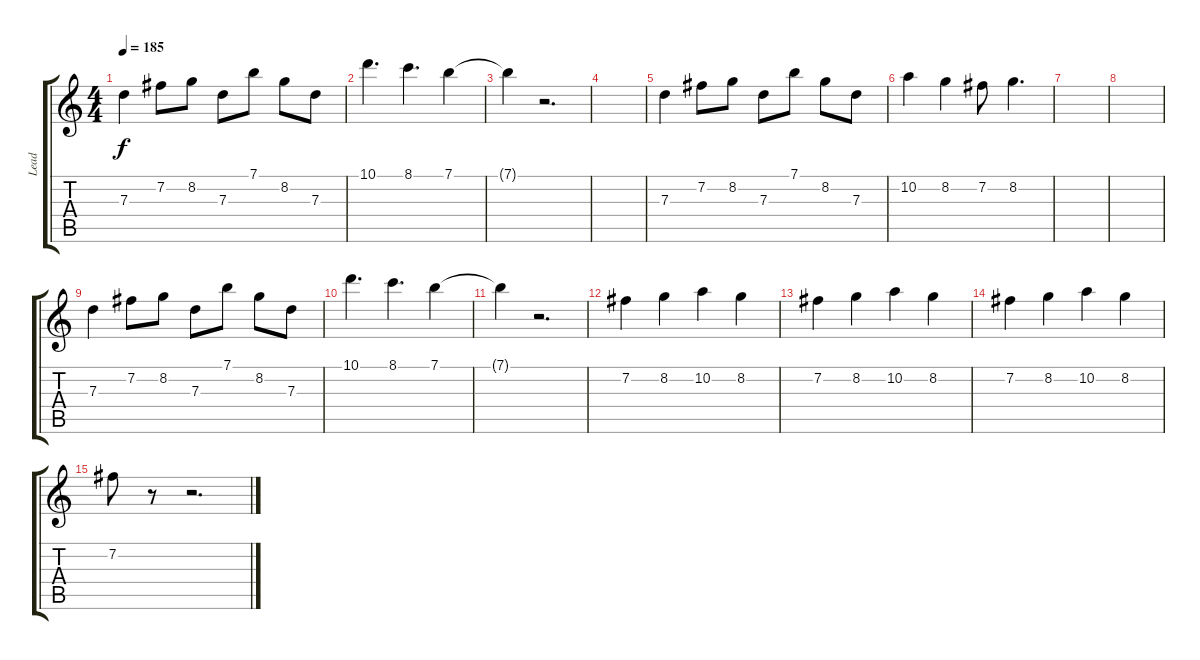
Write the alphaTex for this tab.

\track ("Lead" "Lead") {instrument distortionguitar}
\staff {score tabs}
\tuning (E4 B3 G3 D3 A2 E2) {hide}
\ts (4 4)
\tempo 185
\clef g2
\ks c
7.3.4{dy f} 7.2.8 8.2.8 7.3.8 7.1.8 8.2.8 7.3.8 |
10.1.4{d} 8.1.4{d} 7.1.4 |
7.1{t}.4 r.2{d} |
|
7.3.4 7.2.8 8.2.8 7.3.8 7.1.8 8.2.8 7.3.8 |
10.2.4 8.2.4 7.2.8 8.2.4{d} |
|
|
7.3.4 7.2.8 8.2.8 7.3.8 7.1.8 8.2.8 7.3.8 |
10.1.4{d} 8.1.4{d} 7.1.4 |
7.1{t}.4 r.2{d} |
7.2.4 8.2.4 10.2.4 8.2.4 |
7.2.4 8.2.4 10.2.4 8.2.4 |
7.2.4 8.2.4 10.2.4 8.2.4 |
7.2.8 r.8 r.2{d}
